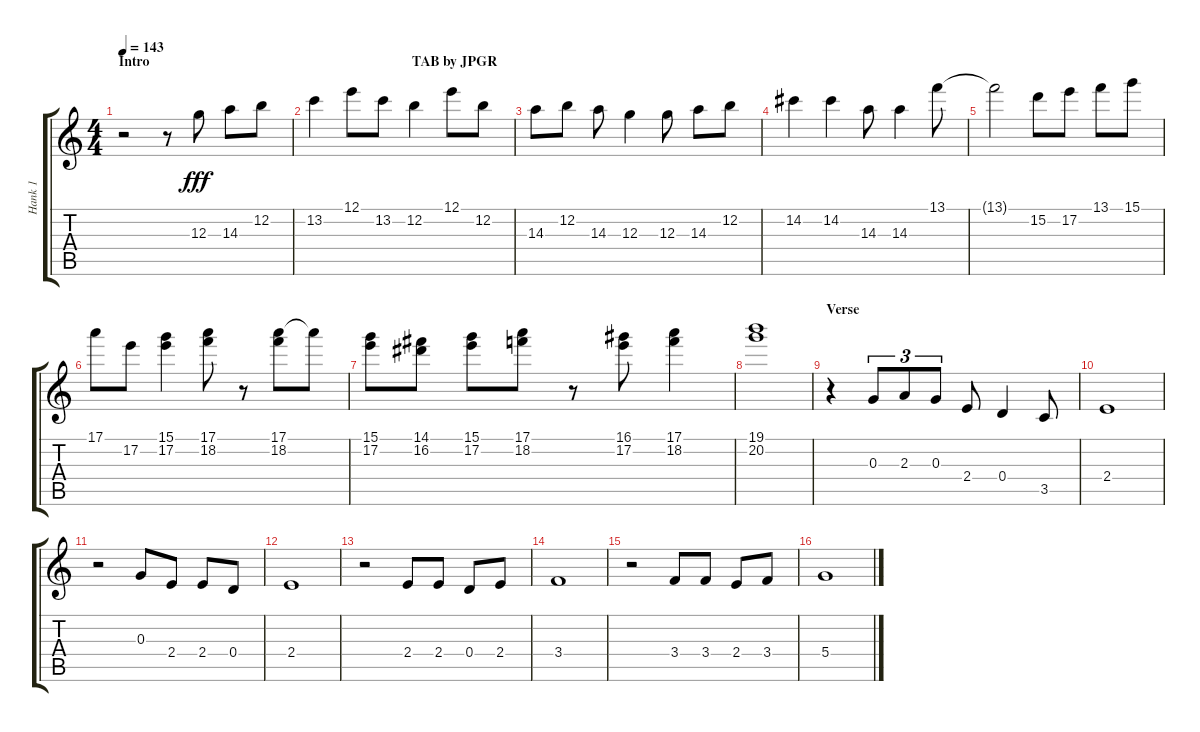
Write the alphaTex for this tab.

\track ("Hank 1" "Hank 1") {instrument electricguitarclean}
\staff {score tabs}
\tuning (E4 B3 G3 D3 A2 E2) {hide}
\ts (4 4)
\section ("" "Intro                                                                           TAB by JPGR")
\tempo 143
\clef g2
\ks c
r.2{dy fff instrument electricguitarclean} r.8 12.3.8{volume 16 instrument electricguitarmuted} 14.3.8 12.2.8 |
13.2.4 12.1.8 13.2.8 12.2.4 12.1.8 12.2.8 |
14.3.8 12.2.8 14.3.8 12.3.4 12.3.8 14.3.8 12.2.8 |
14.2.4 14.2.4 14.3.8 14.3.4 13.1.8 |
13.1{t}.2 15.2.8 17.2.8 13.1.8 15.1.8 |
17.1.8 17.2.8 (15.1 17.2).4 (17.1 18.2).8 r.8 (17.1 18.2).8 17.1{t}.8 |
(15.1 17.2).8 (14.1 16.2).8 (15.1 17.2).8 (17.1 18.2).8 r.8 (16.1 17.2).8 (17.1 18.2).4 |
(19.1 20.2).1 |
\section ("" "Verse")
r.4{instrument electricguitarclean} 0.3.8{tu (3 2)} 2.3.8{tu (3 2)} 0.3.8{tu (3 2)} 2.4.8 0.4.4 3.5.8 |
2.4.1 |
r.2 0.3.8 2.4.8 2.4.8 0.4.8 |
2.4.1 |
r.2 2.4.8 2.4.8 0.4.8 2.4.8 |
3.4.1 |
r.2 3.4.8 3.4.8 2.4.8 3.4.8 |
5.4.1
